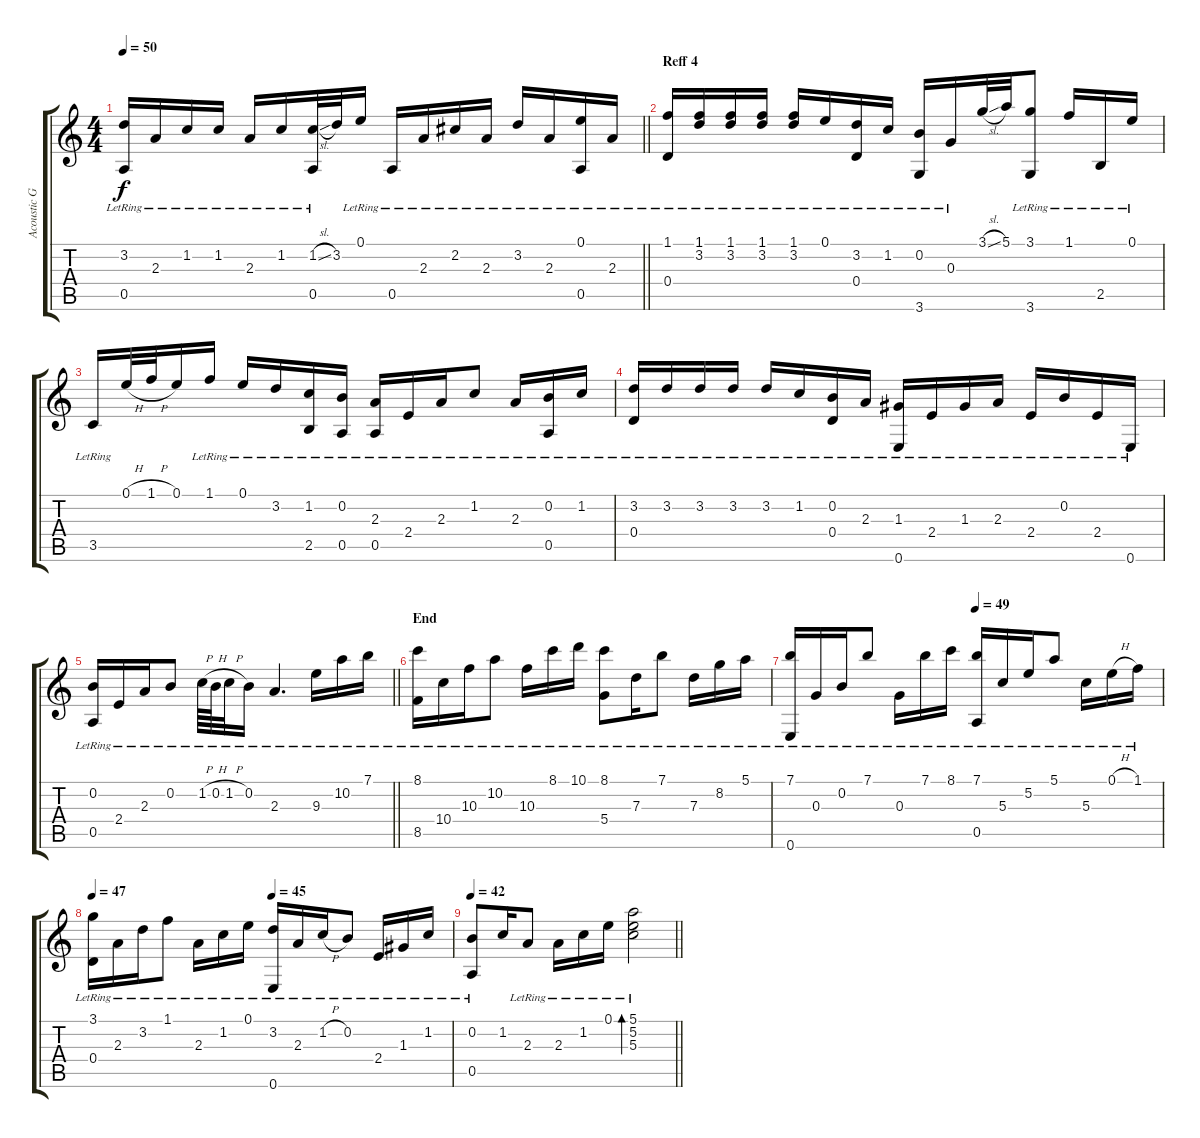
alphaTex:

\track ("Acoustic Guitar" "Acoustic G") {instrument acousticguitarsteel}
\staff {score tabs}
\tuning (E4 B3 G3 D3 A2 E2) {hide}
\ts (4 4)
\tempo 50
\clef g2
\barLineRight lightlight
\ks c
(3.2{lr} 0.5{lr}).16{dy f} 2.3{lr}.16 1.2{lr}.16 1.2{lr}.16 2.3{lr}.16 1.2{lr}.16 (1.2{sl} 0.5{lr}).32 3.2.32 0.1{lr}.16 0.5{lr}.16 2.3{lr}.16 2.2{lr}.16 2.3{lr}.16 3.2{lr}.16 2.3{lr}.16 (0.1{lr} 0.5{lr}).16 2.3{lr}.16 |
\section ("" "Reff 4")
(1.1{lr} 0.4{lr}).16 (1.1{lr} 3.2{lr}).16 (1.1{lr} 3.2{lr}).16 (1.1{lr} 3.2{lr}).16 (1.1{lr} 3.2{lr}).16 0.1{lr}.16 (3.2{lr} 0.4{lr}).16 1.2{lr}.16 (0.2{lr} 3.6{lr}).16 0.3{lr}.16 3.1{sl}.32 5.1.32 (3.1{lr} 3.6{lr}).8 1.1{lr}.16 2.5{lr}.16 0.1{lr}.16 |
3.5{lr}.16 0.1{h}.32 1.1{h}.32 0.1.16 1.1{lr}.16 0.1{lr}.16 3.2{lr}.16 (1.2{lr} 2.5{lr}).16 (0.2{lr} 0.5{lr}).16 (2.3{lr} 0.5{lr}).16 2.4{lr}.16 2.3{lr}.16 1.2{lr}.8 2.3{lr}.16 (0.2{lr} 0.5{lr}).16 1.2{lr}.16 |
(3.2{lr} 0.4{lr}).16 3.2{lr}.16 3.2{lr}.16 3.2{lr}.16 3.2{lr}.16 1.2{lr}.16 (0.2{lr} 0.4{lr}).16 2.3{lr}.16 (1.3{lr} 0.6{lr}).16 2.4{lr}.16 1.3{lr}.16 2.3{lr}.16 2.4{lr}.16 0.2{lr}.16 2.4{lr}.16 0.6{lr}.16 |
\barLineRight lightlight
(0.2{lr} 0.5{lr}).16 2.4{lr}.16 2.3{lr}.16 0.2{lr}.8 1.2{h lr}.64 0.2{h lr}.64 1.2{h lr}.32 0.2{lr}.16 2.3{lr}.4{d} 9.3{lr}.16 10.2{lr}.16 7.1{lr}.16 |
\section ("" "End")
(8.1{lr} 8.5{lr}).16 10.4{lr}.16 10.3{lr}.16 10.2{lr}.8 10.3{lr}.16 8.1{lr}.16 10.1{lr}.16 (8.1{lr} 5.4{lr}).8 7.3{lr}.16 7.1{lr}.8 7.3{lr}.16 8.2{lr}.16 5.1{lr}.16 |
\tempo (49 0.5)
(7.1{lr} 0.6{lr}).16 0.3{lr}.16 0.2{lr}.16 7.1{lr}.8 0.3{lr}.16 7.1{lr}.16 8.1{lr}.16 (7.1{lr} 0.5{lr}).16 5.3{lr}.16 5.2{lr}.16 5.1{lr}.8 5.3{lr}.16 0.1{h lr}.16 1.1{lr}.16 |
\tempo 47
\tempo (45 0.5)
(3.1{lr} 0.4{lr}).16 2.3{lr}.16 3.2{lr}.16 1.1{lr}.8 2.3{lr}.16 1.2{lr}.16 0.1{lr}.16 (3.2{lr} 0.6{lr}).16 2.3{lr}.16 1.2{h lr}.16 0.2{lr}.8 2.4{lr}.16 1.3{lr}.16 1.2{lr}.16 |
\tempo 42
\barLineRight lightlight
(0.2{lr} 0.5{lr}).8 1.2.16 2.3{lr}.8 2.3{lr}.16 1.2{lr}.16 0.1{lr}.16 (5.1{lr} 5.2{lr} 5.3{lr}).2{bd 60}
